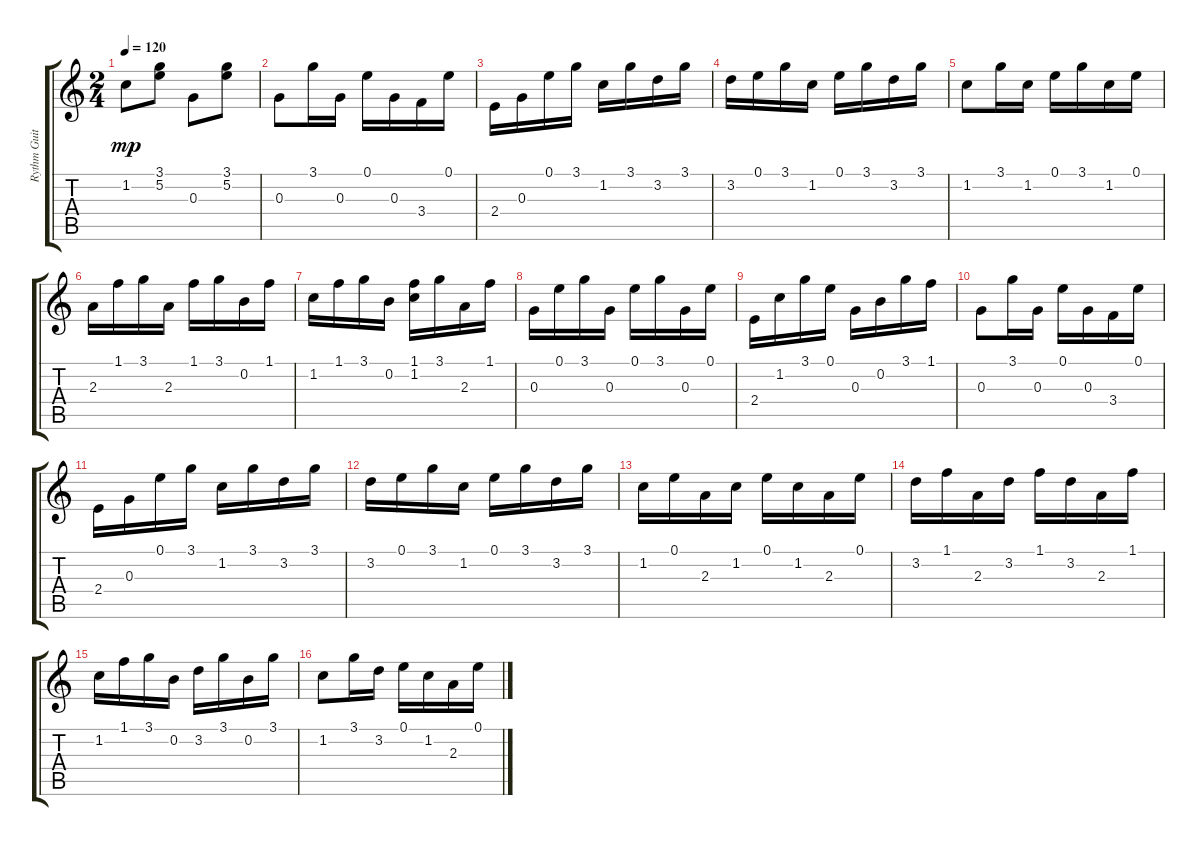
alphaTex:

\track ("Rythm Guitar/Banjo 3" "Rythm Guit") {instrument banjo}
\staff {score tabs}
\tuning (E4 B3 G3 D3 A2 E2) {hide}
\displaytranspose 12
\ts (2 4)
\tempo 120
\clef g2
\ks c
1.2.8{dy mp} (3.1 5.2).8 0.3.8 (3.1 5.2).8 |
0.3.8 3.1.16 0.3.16 0.1.16 0.3.16 3.4.16 0.1.16 |
2.4.16 0.3.16 0.1.16 3.1.16 1.2.16 3.1.16 3.2.16 3.1.16 |
3.2.16 0.1.16 3.1.16 1.2.16 0.1.16 3.1.16 3.2.16 3.1.16 |
1.2.8 3.1.16 1.2.16 0.1.16 3.1.16 1.2.16 0.1.16 |
2.3.16 1.1.16 3.1.16 2.3.16 1.1.16 3.1.16 0.2.16 1.1.16 |
1.2.16 1.1.16 3.1.16 0.2.16 (1.1 1.2).16 3.1.16 2.3.16 1.1.16 |
0.3.16 0.1.16 3.1.16 0.3.16 0.1.16 3.1.16 0.3.16 0.1.16 |
2.4.16 1.2.16 3.1.16 0.1.16 0.3.16 0.2.16 3.1.16 1.1.16 |
0.3.8 3.1.16 0.3.16 0.1.16 0.3.16 3.4.16 0.1.16 |
2.4.16 0.3.16 0.1.16 3.1.16 1.2.16 3.1.16 3.2.16 3.1.16 |
3.2.16 0.1.16 3.1.16 1.2.16 0.1.16 3.1.16 3.2.16 3.1.16 |
1.2.16 0.1.16 2.3.16 1.2.16 0.1.16 1.2.16 2.3.16 0.1.16 |
3.2.16 1.1.16 2.3.16 3.2.16 1.1.16 3.2.16 2.3.16 1.1.16 |
1.2.16 1.1.16 3.1.16 0.2.16 3.2.16 3.1.16 0.2.16 3.1.16 |
1.2.8 3.1.16 3.2.16 0.1.16 1.2.16 2.3.16 0.1.16
